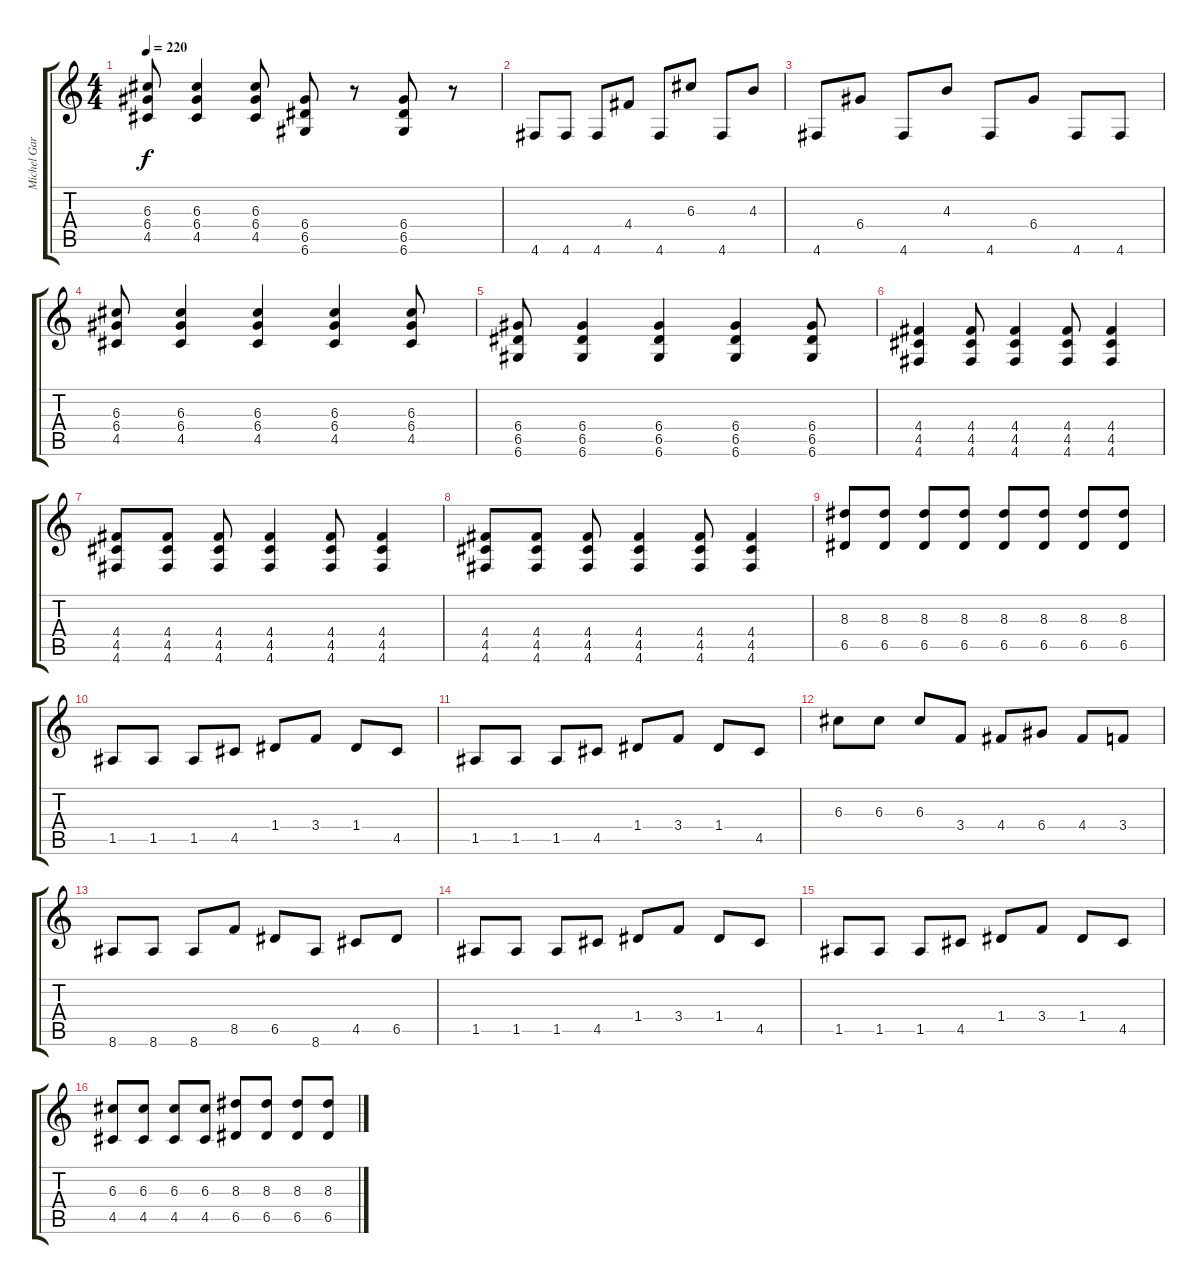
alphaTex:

\track ("Michel Garcia" "Michel Gar") {instrument distortionguitar}
\staff {score tabs}
\tuning (E4 B3 G3 D3 A2 D2) {hide}
\ts (4 4)
\tempo 220
\clef g2
\ks c
(6.3{t} 6.4{t} 4.5{t}).8{dy f} (6.3 6.4 4.5).4 (6.3 6.4 4.5).8 (6.4 6.5 6.6).8 r.8 (6.4 6.5 6.6).8 r.8 |
4.6.8 4.6.8 4.6.8 4.4.8 4.6.8 6.3.8 4.6.8 4.3.8 |
4.6.8 6.4.8 4.6.8 4.3.8 4.6.8 6.4.8 4.6.8 4.6.8 |
(6.3 6.4 4.5).8 (6.3 6.4 4.5).4 (6.3 6.4 4.5).4 (6.3 6.4 4.5).4 (6.3 6.4 4.5).8 |
(6.4 6.5 6.6).8 (6.4 6.5 6.6).4 (6.4 6.5 6.6).4 (6.4 6.5 6.6).4 (6.4 6.5 6.6).8 |
(4.4 4.5 4.6).4 (4.4 4.5 4.6).8 (4.4 4.5 4.6).4 (4.4 4.5 4.6).8 (4.4 4.5 4.6).4 |
(4.4 4.5 4.6).8 (4.4 4.5 4.6).8 (4.4 4.5 4.6).8 (4.4 4.5 4.6).4 (4.4 4.5 4.6).8 (4.4 4.5 4.6).4 |
(4.4 4.5 4.6).8 (4.4 4.5 4.6).8 (4.4 4.5 4.6).8 (4.4 4.5 4.6).4 (4.4 4.5 4.6).8 (4.4 4.5 4.6).4 |
(8.3 6.5).8 (8.3 6.5).8 (8.3 6.5).8 (8.3 6.5).8 (8.3 6.5).8 (8.3 6.5).8 (8.3 6.5).8 (8.3 6.5).8 |
1.5.8 1.5.8 1.5.8 4.5.8 1.4.8 3.4.8 1.4.8 4.5.8 |
1.5.8 1.5.8 1.5.8 4.5.8 1.4.8 3.4.8 1.4.8 4.5.8 |
6.3.8 6.3.8 6.3.8 3.4.8 4.4.8 6.4.8 4.4.8 3.4.8 |
8.6.8 8.6.8 8.6.8 8.5.8 6.5.8 8.6.8 4.5.8 6.5.8 |
1.5.8 1.5.8 1.5.8 4.5.8 1.4.8 3.4.8 1.4.8 4.5.8 |
1.5.8 1.5.8 1.5.8 4.5.8 1.4.8 3.4.8 1.4.8 4.5.8 |
(6.3 4.5).8 (6.3 4.5).8 (6.3 4.5).8 (6.3 4.5).8 (8.3 6.5).8 (8.3 6.5).8 (8.3 6.5).8 (8.3 6.5).8
